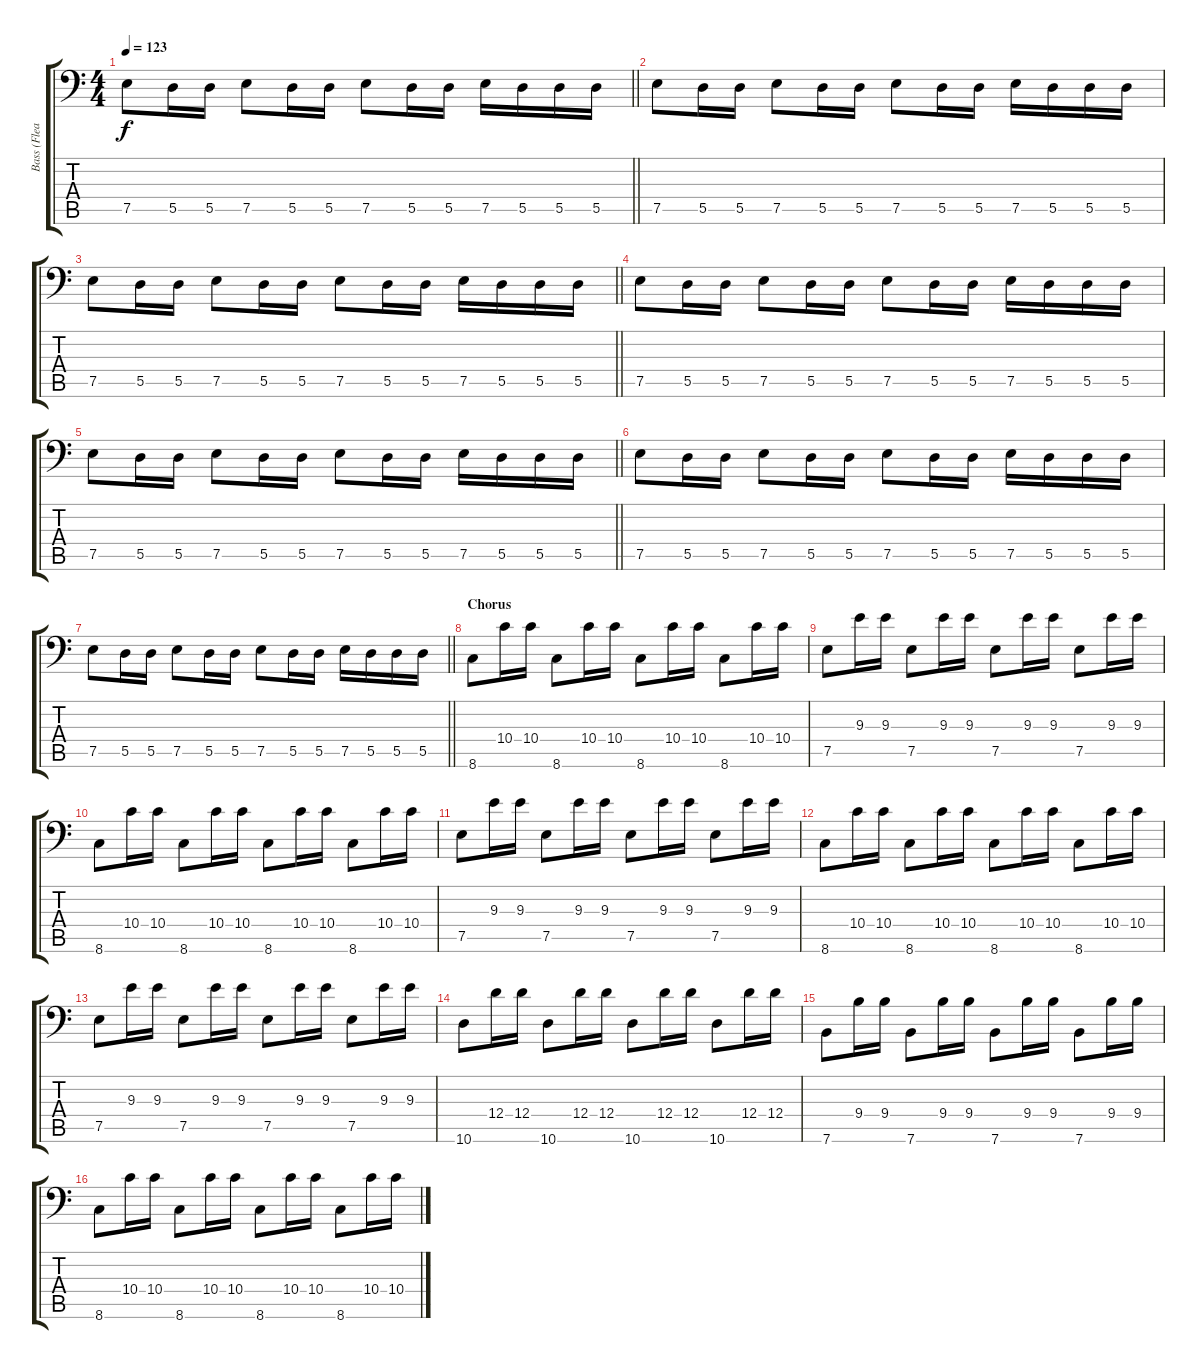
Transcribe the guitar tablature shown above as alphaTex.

\track ("Bass (Flea)" "Bass (Flea") {instrument electricbassfinger}
\staff {score tabs}
\tuning (E3 B2 G2 D2 A1 E1) {hide}
\ts (4 4)
\tempo 123
\clef f4
\barLineRight lightlight
\ks c
7.5.8{dy f} 5.5.16 5.5.16 7.5.8 5.5.16 5.5.16 7.5.8 5.5.16 5.5.16 7.5.16 5.5.16 5.5.16 5.5.16 |
7.5.8 5.5.16 5.5.16 7.5.8 5.5.16 5.5.16 7.5.8 5.5.16 5.5.16 7.5.16 5.5.16 5.5.16 5.5.16 |
\barLineRight lightlight
7.5.8 5.5.16 5.5.16 7.5.8 5.5.16 5.5.16 7.5.8 5.5.16 5.5.16 7.5.16 5.5.16 5.5.16 5.5.16 |
7.5.8 5.5.16 5.5.16 7.5.8 5.5.16 5.5.16 7.5.8 5.5.16 5.5.16 7.5.16 5.5.16 5.5.16 5.5.16 |
\barLineRight lightlight
7.5.8 5.5.16 5.5.16 7.5.8 5.5.16 5.5.16 7.5.8 5.5.16 5.5.16 7.5.16 5.5.16 5.5.16 5.5.16 |
7.5.8 5.5.16 5.5.16 7.5.8 5.5.16 5.5.16 7.5.8 5.5.16 5.5.16 7.5.16 5.5.16 5.5.16 5.5.16 |
\barLineRight lightlight
7.5.8 5.5.16 5.5.16 7.5.8 5.5.16 5.5.16 7.5.8 5.5.16 5.5.16 7.5.16 5.5.16 5.5.16 5.5.16 |
\section ("" "Chorus")
8.6.8 10.4.16 10.4.16 8.6.8 10.4.16 10.4.16 8.6.8 10.4.16 10.4.16 8.6.8 10.4.16 10.4.16 |
7.5.8 9.3.16 9.3.16 7.5.8 9.3.16 9.3.16 7.5.8 9.3.16 9.3.16 7.5.8 9.3.16 9.3.16 |
8.6.8 10.4.16 10.4.16 8.6.8 10.4.16 10.4.16 8.6.8 10.4.16 10.4.16 8.6.8 10.4.16 10.4.16 |
7.5.8 9.3.16 9.3.16 7.5.8 9.3.16 9.3.16 7.5.8 9.3.16 9.3.16 7.5.8 9.3.16 9.3.16 |
8.6.8 10.4.16 10.4.16 8.6.8 10.4.16 10.4.16 8.6.8 10.4.16 10.4.16 8.6.8 10.4.16 10.4.16 |
7.5.8 9.3.16 9.3.16 7.5.8 9.3.16 9.3.16 7.5.8 9.3.16 9.3.16 7.5.8 9.3.16 9.3.16 |
10.6.8 12.4.16 12.4.16 10.6.8 12.4.16 12.4.16 10.6.8 12.4.16 12.4.16 10.6.8 12.4.16 12.4.16 |
7.6.8 9.4.16 9.4.16 7.6.8 9.4.16 9.4.16 7.6.8 9.4.16 9.4.16 7.6.8 9.4.16 9.4.16 |
8.6.8 10.4.16 10.4.16 8.6.8 10.4.16 10.4.16 8.6.8 10.4.16 10.4.16 8.6.8 10.4.16 10.4.16
